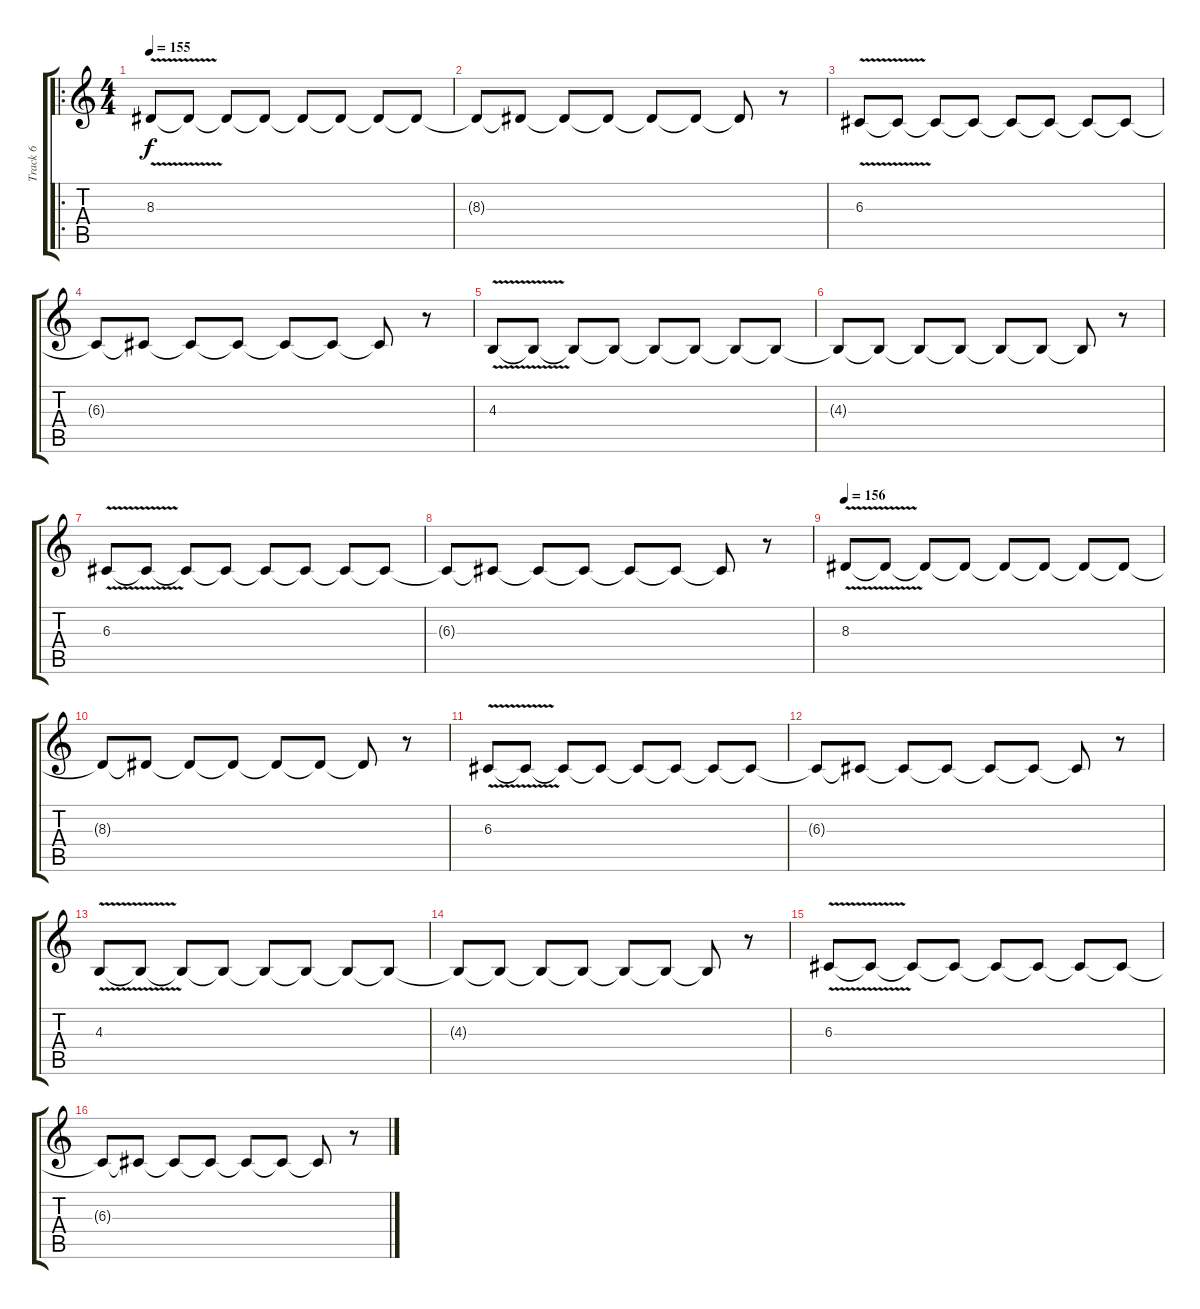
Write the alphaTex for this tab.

\track ("Track 6" "Track 6") {instrument lead5charang}
\staff {score tabs}
\tuning (E4 B3 G3 D3 A2 E2) {hide}
\ro
\ts (4 4)
\tempo 155
\clef g2
\ks c
8.3{v}.8{dy f} 8.3{t}.8 8.3{t}.8 8.3{t}.8 8.3{t}.8 8.3{t}.8 8.3{t}.8 8.3{t}.8 |
8.3{t}.8 8.3{t}.8 8.3{t}.8 8.3{t}.8 8.3{t}.8 8.3{t}.8 8.3{t}.8 r.8 |
6.3{v}.8 6.3{t}.8 6.3{t}.8 6.3{t}.8 6.3{t}.8 6.3{t}.8 6.3{t}.8 6.3{t}.8 |
6.3{t}.8 6.3{t}.8 6.3{t}.8 6.3{t}.8 6.3{t}.8 6.3{t}.8 6.3{t}.8 r.8 |
4.3{v}.8 4.3{t}.8 4.3{t}.8 4.3{t}.8 4.3{t}.8 4.3{t}.8 4.3{t}.8 4.3{t}.8 |
4.3{t}.8 4.3{t}.8 4.3{t}.8 4.3{t}.8 4.3{t}.8 4.3{t}.8 4.3{t}.8 r.8 |
6.3{v}.8 6.3{t}.8 6.3{t}.8 6.3{t}.8 6.3{t}.8 6.3{t}.8 6.3{t}.8 6.3{t}.8 |
6.3{t}.8 6.3{t}.8 6.3{t}.8 6.3{t}.8 6.3{t}.8 6.3{t}.8 6.3{t}.8 r.8 |
\tempo 156
8.3{v}.8 8.3{t}.8 8.3{t}.8 8.3{t}.8 8.3{t}.8 8.3{t}.8 8.3{t}.8 8.3{t}.8 |
8.3{t}.8 8.3{t}.8 8.3{t}.8 8.3{t}.8 8.3{t}.8 8.3{t}.8 8.3{t}.8 r.8 |
6.3{v}.8 6.3{t}.8 6.3{t}.8 6.3{t}.8 6.3{t}.8 6.3{t}.8 6.3{t}.8 6.3{t}.8 |
6.3{t}.8 6.3{t}.8 6.3{t}.8 6.3{t}.8 6.3{t}.8 6.3{t}.8 6.3{t}.8 r.8 |
4.3{v}.8 4.3{t}.8 4.3{t}.8 4.3{t}.8 4.3{t}.8 4.3{t}.8 4.3{t}.8 4.3{t}.8 |
4.3{t}.8 4.3{t}.8 4.3{t}.8 4.3{t}.8 4.3{t}.8 4.3{t}.8 4.3{t}.8 r.8 |
6.3{v}.8 6.3{t}.8 6.3{t}.8 6.3{t}.8 6.3{t}.8 6.3{t}.8 6.3{t}.8 6.3{t}.8 |
6.3{t}.8 6.3{t}.8 6.3{t}.8 6.3{t}.8 6.3{t}.8 6.3{t}.8 6.3{t}.8 r.8
